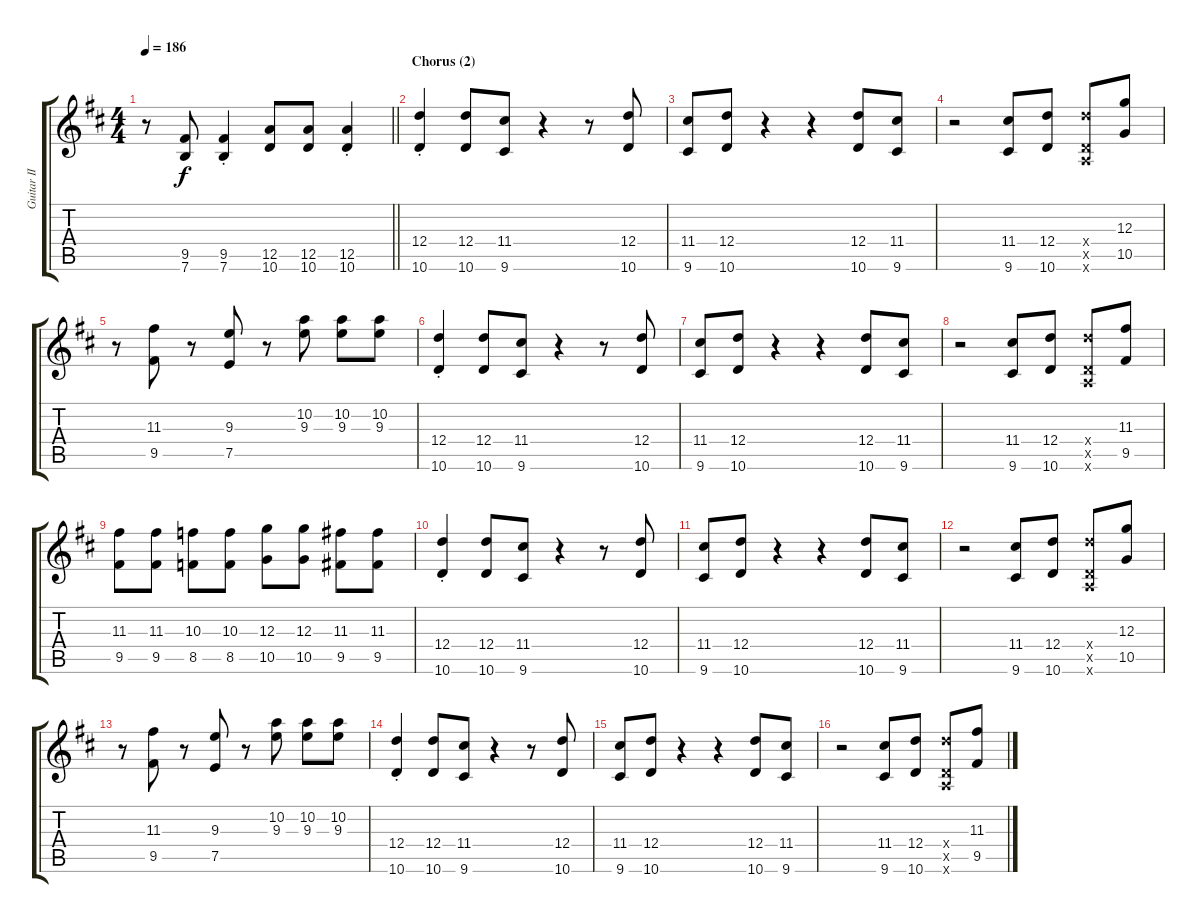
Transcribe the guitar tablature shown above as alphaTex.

\track ("Guitar II (Aiji)" "Guitar II ") {instrument distortionguitar}
\staff {score tabs}
\tuning (E4 B3 G3 D3 A2 E2) {hide}
\ts (4 4)
\tempo 186
\clef g2
\barLineRight lightlight
\ks d
r.8{dy f} (9.5 7.6).8 (9.5{st} 7.6{st}).4 (12.5 10.6).8 (12.5 10.6).8 (12.5{st} 10.6{st}).4 |
\section ("" "Chorus (2)")
(12.4{st} 10.6{st}).4 (12.4 10.6).8 (11.4 9.6).8 r.4 r.8 (12.4 10.6).8 |
(11.4 9.6).8 (12.4 10.6).8 r.4 r.4 (12.4 10.6).8 (11.4 9.6).8 |
r.2 (11.4 9.6).8 (12.4 10.6).8 (12.4{x} 0.5{x} 10.6{x}).8 (12.3 10.5).8 |
r.8 (11.3 9.5).8 r.8 (9.3 7.5).8 r.8 (10.2 9.3).8 (10.2 9.3).8 (10.2 9.3).8 |
(12.4{st} 10.6{st}).4 (12.4 10.6).8 (11.4 9.6).8 r.4 r.8 (12.4 10.6).8 |
(11.4 9.6).8 (12.4 10.6).8 r.4 r.4 (12.4 10.6).8 (11.4 9.6).8 |
r.2 (11.4 9.6).8 (12.4 10.6).8 (12.4{x} 0.5{x} 10.6{x}).8 (11.3 9.5).8 |
(11.3 9.5).8 (11.3 9.5).8 (10.3 8.5).8 (10.3 8.5).8 (12.3 10.5).8 (12.3 10.5).8 (11.3 9.5).8 (11.3 9.5).8 |
(12.4{st} 10.6{st}).4 (12.4 10.6).8 (11.4 9.6).8 r.4 r.8 (12.4 10.6).8 |
(11.4 9.6).8 (12.4 10.6).8 r.4 r.4 (12.4 10.6).8 (11.4 9.6).8 |
r.2 (11.4 9.6).8 (12.4 10.6).8 (12.4{x} 0.5{x} 10.6{x}).8 (12.3 10.5).8 |
r.8 (11.3 9.5).8 r.8 (9.3 7.5).8 r.8 (10.2 9.3).8 (10.2 9.3).8 (10.2 9.3).8 |
(12.4{st} 10.6{st}).4 (12.4 10.6).8 (11.4 9.6).8 r.4 r.8 (12.4 10.6).8 |
(11.4 9.6).8 (12.4 10.6).8 r.4 r.4 (12.4 10.6).8 (11.4 9.6).8 |
r.2 (11.4 9.6).8 (12.4 10.6).8 (12.4{x} 0.5{x} 10.6{x}).8 (11.3 9.5).8
